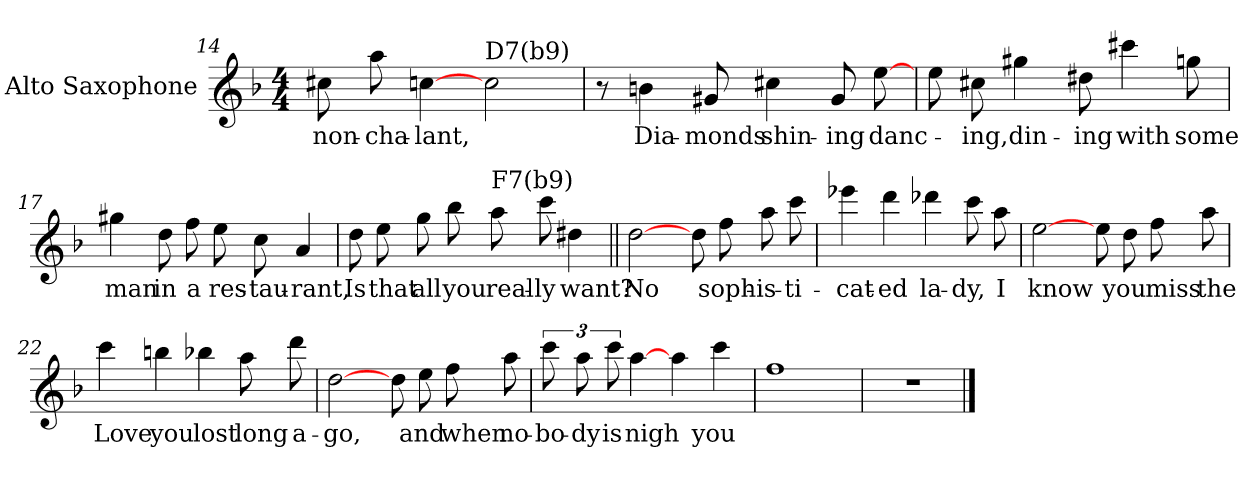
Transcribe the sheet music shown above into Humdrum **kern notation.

**kern	**text
*part1	*part1
*staff1	*staff1
*I"Alto Saxophone	*
*I'A. Sax.	*
*clefG2	*
*ITrd5c9	*
*k[b-e-a-d-]	*
*A-:	*
*M4/4	*
=14	=14
8eL	-non-
8cc	-cha-
[4e-	-lant,
!LO:TX:a:t=D7(b9)	!
2e-	.
=15	=15
8r	.
4d	-Dia-
8B	-monds
4e	-shin-
8BL	-ing
[8g	-danc-
=16	=16
8gL	.
8e	-ing,
4b	-din-
8f#L	-ing
4ee	-with
8b-	-some
=17	=17
4b	-man
8fL	-in
8a-	-a
8gL	-res-
8e-	-tau-
4c	-rant,
=18	=18
8fL	-Is
8g	-that
8b-	-all
8dd-	-you
!LO:TX:a:t=F7(b9)	!
8ccL	-real-
8ee-	-ly
4f#	-want?
=19||	=19||
[2f	-No
8fL	.
8a-	-soph-
8cc	-is-
8ee-	-ti-
=20	=20
4gg-	-cat-
4ff	-ed
4ff-	-la-
8ee-L	-dy,
8cc	-I
=21	=21
[2g	-know
8gL	.
8f	-you
8a-	-miss
8cc	-the
=22	=22
4ee-	-Love
4dd	-you
4dd-	-lost
8ccL	-long
8ff	-a-
=23	=23
[2f	-go,
8fL	.
8g	-and
8a-	-when
8cc	-no-
=24	=24
12ee-L	-bo-
12cc	-dy
12ee-	-is
[4cc	-nigh
4cc	.
4ee-	-you
=25	=25
1a-	.
=26	=26
1r	.
==	==
*-	*-
